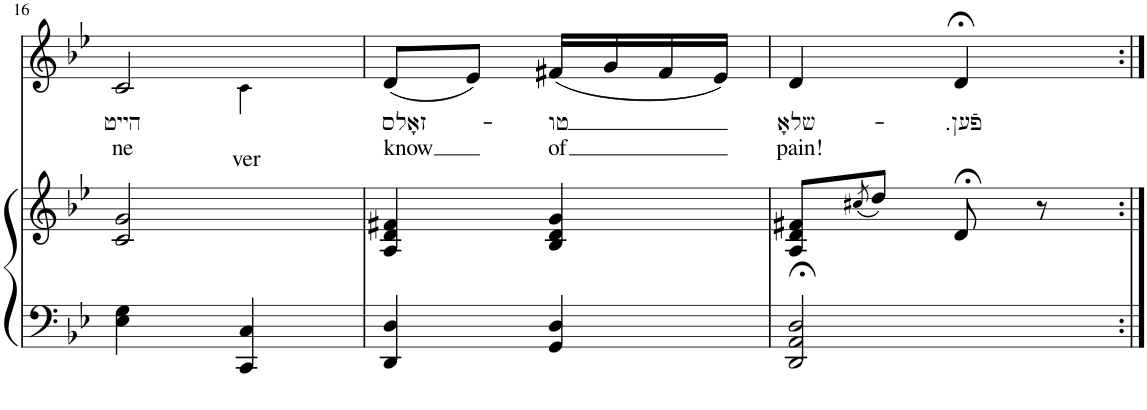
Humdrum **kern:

**kern	**kern	**kern	**text	**text
*part2	*part2	*part1	*part1	*part1
*staff3	*staff2	*staff1	*staff1	*staff1
*I"Klavier	*	*I"Klassische Gitarre	*	*
!!LO:PB:g=z
*clefF4	*clefG2	*clefG2	*	*
*k[b-e-]	*k[b-e-]	*k[b-e-]	*	*
*M2/4	*M2/4	*M2/4	*	*
=16	=16	=16	=16	=16
!	!	!	!LO:LY:b	!LO:LY:b
*	*	*^	*	*
4E-\ 4G\	2c/ 2g/	2c/	4ryy	הײט	ne
!	!	!	!	!LO:LY:b	!
4CC/ 4C/	.	.	4c!\	ver	.
=17	=17	=17	=17	=17	=17
!	!	!	!	!LO:LY:b	!LO:LY:b
*	*	*v	*v	*	*
4DD/ 4D/	4A/ 4d/ 4f#X/	(8d/L	זאָלס-	know
.	.	8e-/J)	.	.
!	!	!	!LO:LY:b	!LO:LY:b
4GG/ 4D/	4B-/ 4d/ 4g/	(16f#X/LL	-טו	of
.	.	16g/	.	.
.	.	16f#/	.	.
.	.	16e-/JJ)	.	.
=18	=18	=18	=18	=18
!	!	!	!LO:LY:b	!LO:LY:b
2DD/;< 2AA/;< 2D/;<	8A/ 8d/ 8f#X/L	4d/	שלאָ-	pain!
.	(8qcc#X/	.	.	.
.	8dd/J)	.	.	.
!	!	!	!LO:LY:b	!
.	8d;</	4d;</	-פֿען.	.
.	8r	.	.	.
=:|!	=:|!	=:|!	=:|!	=:|!
*-	*-	*-	*-	*-
